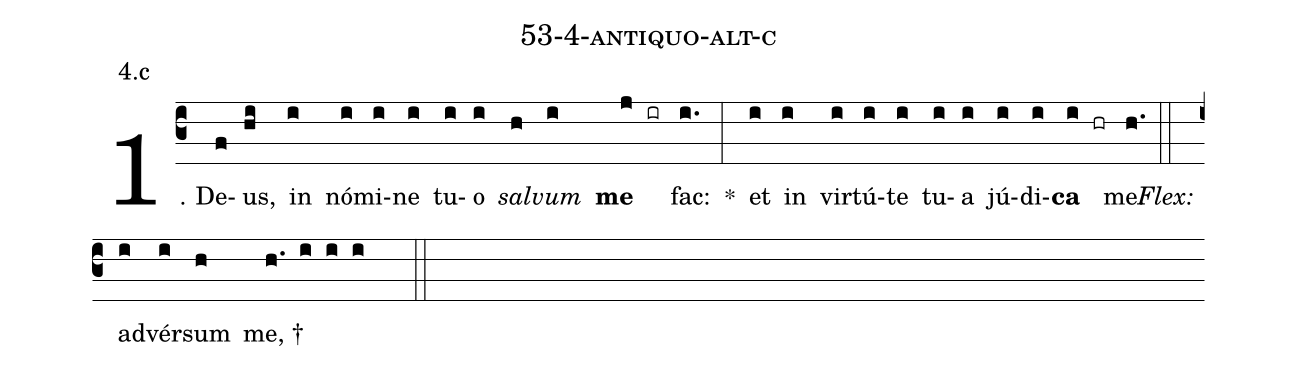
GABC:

name: 53-4-antiquo-alt-c;
annotation: 4.c;
%%
(c3)1. De(f)us,(hi) in(i) nó(i)mi(i)ne(i) tu(i)o(i) <i>sal</i>(h)<i>vum</i>(i) <b>me</b>(j ir) fac:(i.) *(:) et(i) in(i) vir(i)tú(i)te(i) tu(i)a(i) jú(i)di(i)<b>ca</b>(i hr) me.(h.) (::)
<i>Flex:</i>()  ad(i)vér(i)sum(h) me, †(h. i i i  ::)
